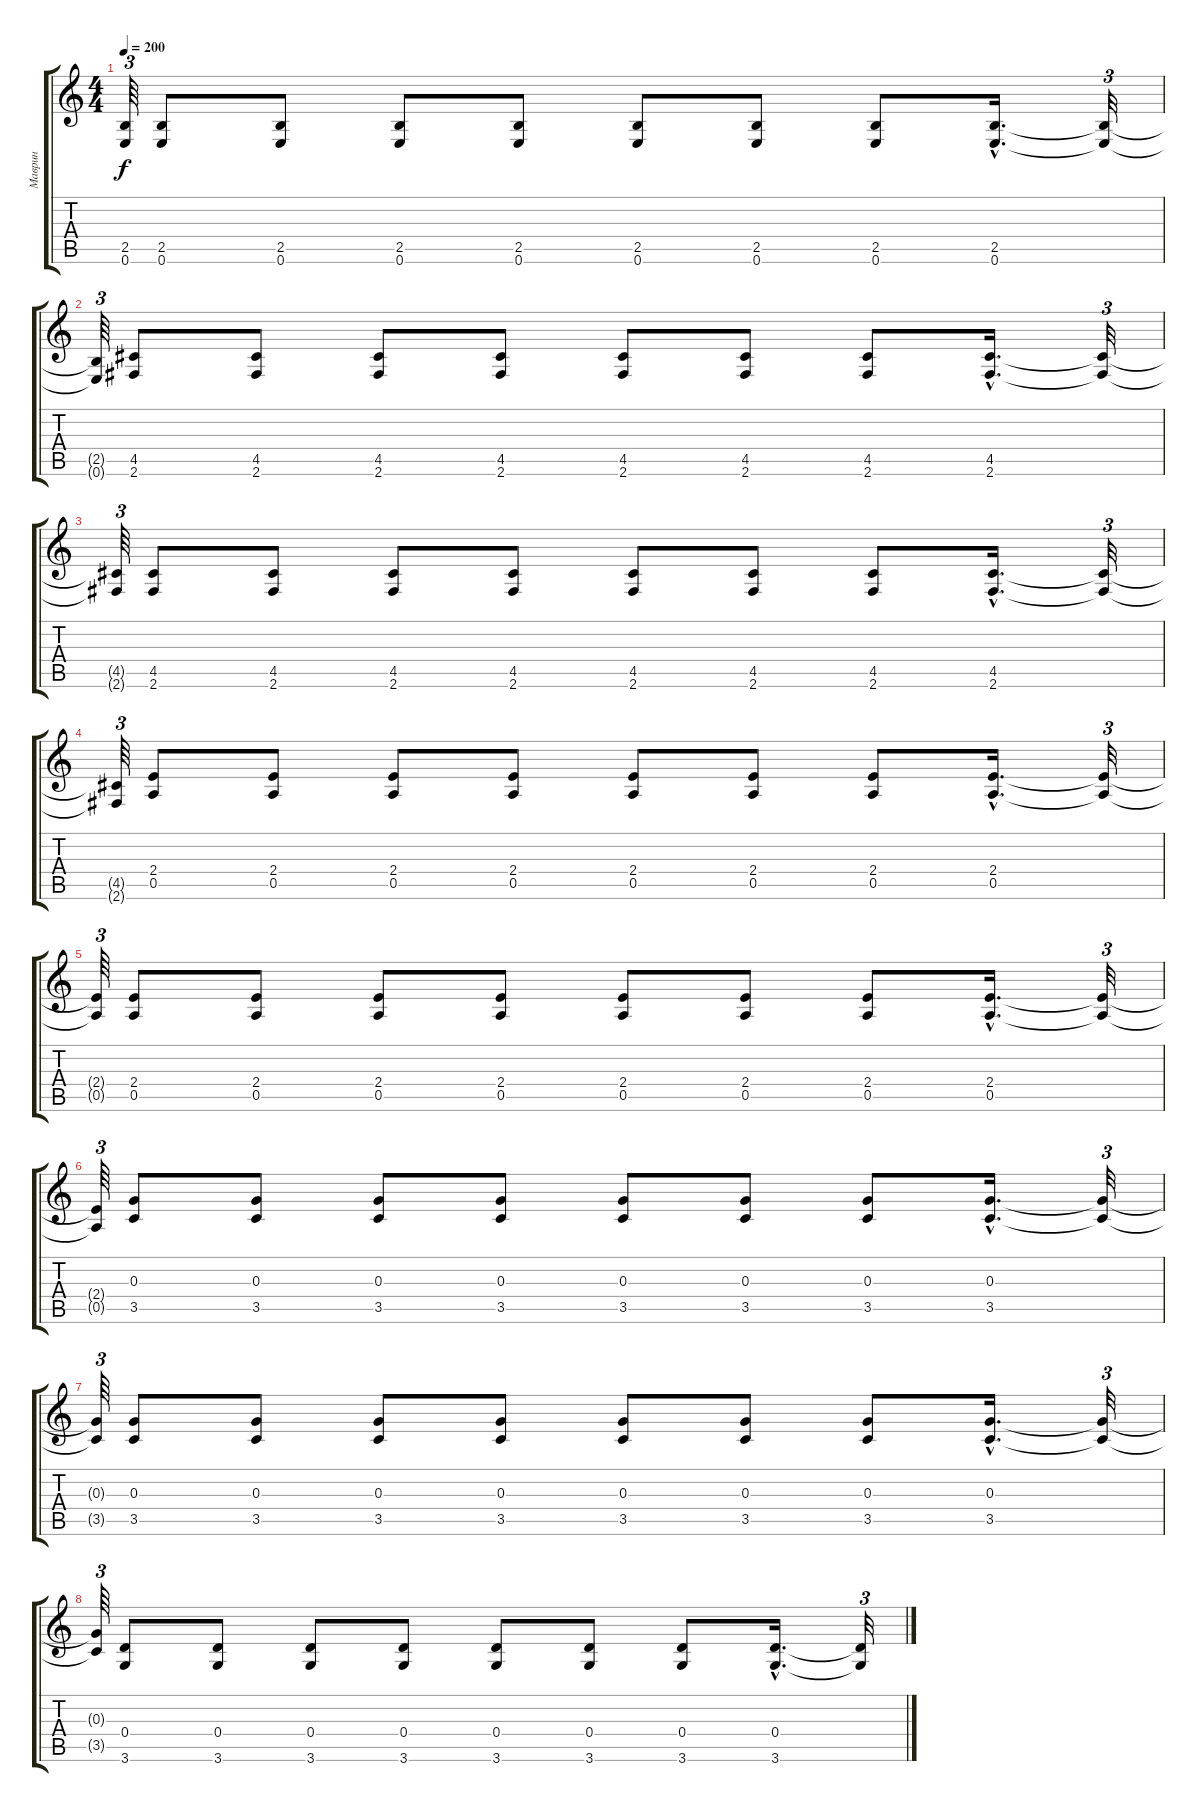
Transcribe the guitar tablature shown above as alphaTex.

\track ("Маврин" "Маврин") {instrument distortionguitar}
\staff {score tabs}
\tuning (E4 B3 G3 D3 A2 E2) {hide}
\ts (4 4)
\tempo 200
\clef g2
\ks c
(2.5{t} 0.6{t}).64{tu (3 2) dy f} (2.5 0.6).8 (2.5 0.6).8 (2.5 0.6).8 (2.5 0.6).8 (2.5 0.6).8 (2.5 0.6).8 (2.5 0.6).8 (2.5{hac} 0.6{hac}).16{d} (2.5{t} 0.6{t}).32{tu (3 2)} |
(2.5{t} 0.6{t}).64{tu (3 2)} (4.5 2.6).8 (4.5 2.6).8 (4.5 2.6).8 (4.5 2.6).8 (4.5 2.6).8 (4.5 2.6).8 (4.5 2.6).8 (4.5{hac} 2.6{hac}).16{d} (4.5{t} 2.6{t}).32{tu (3 2)} |
(4.5{t} 2.6{t}).64{tu (3 2)} (4.5 2.6).8 (4.5 2.6).8 (4.5 2.6).8 (4.5 2.6).8 (4.5 2.6).8 (4.5 2.6).8 (4.5 2.6).8 (4.5{hac} 2.6{hac}).16{d} (4.5{t} 2.6{t}).32{tu (3 2)} |
(4.5{t} 2.6{t}).64{tu (3 2)} (2.4 0.5).8 (2.4 0.5).8 (2.4 0.5).8 (2.4 0.5).8 (2.4 0.5).8 (2.4 0.5).8 (2.4 0.5).8 (2.4{hac} 0.5{hac}).16{d} (2.4{t} 0.5{t}).32{tu (3 2)} |
(2.4{t} 0.5{t}).64{tu (3 2)} (2.4 0.5).8 (2.4 0.5).8 (2.4 0.5).8 (2.4 0.5).8 (2.4 0.5).8 (2.4 0.5).8 (2.4 0.5).8 (2.4{hac} 0.5{hac}).16{d} (2.4{t} 0.5{t}).32{tu (3 2)} |
(2.4{t} 0.5{t}).64{tu (3 2)} (0.3 3.5).8 (0.3 3.5).8 (0.3 3.5).8 (0.3 3.5).8 (0.3 3.5).8 (0.3 3.5).8 (0.3 3.5).8 (0.3{hac} 3.5{hac}).16{d} (0.3{t} 3.5{t}).32{tu (3 2)} |
(0.3{t} 3.5{t}).64{tu (3 2)} (0.3 3.5).8 (0.3 3.5).8 (0.3 3.5).8 (0.3 3.5).8 (0.3 3.5).8 (0.3 3.5).8 (0.3 3.5).8 (0.3{hac} 3.5{hac}).16{d} (0.3{t} 3.5{t}).32{tu (3 2)} |
(0.3{t} 3.5{t}).64{tu (3 2)} (0.4 3.6).8 (0.4 3.6).8 (0.4 3.6).8 (0.4 3.6).8 (0.4 3.6).8 (0.4 3.6).8 (0.4 3.6).8 (0.4{hac} 3.6{hac}).16{d} (0.4{t} 3.6{t}).32{tu (3 2)}
